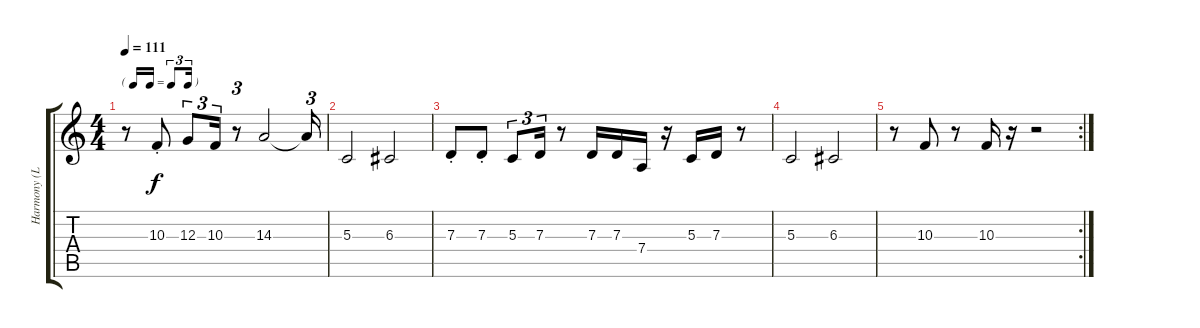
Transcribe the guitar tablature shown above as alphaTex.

\track ("Harmony (Left)" "Harmony (L") {instrument lead2sawtooth}
\staff {score tabs}
\tuning (E4 B3 G3 D3 A2 E2) {hide}
\ts (4 4)
\tf triplet16th
\tempo 111
\clef g2
\ks c
r.8{dy f} 10.3{st}.8 12.3.8{tu (3 2)} 10.3.16{tu (3 2)} r.8{tu (3 2)} 14.3.2 14.3{t}.16{tu (3 2)} |
5.3.2 6.3.2 |
7.3{st}.8 7.3{st}.8 5.3.8{tu (3 2)} 7.3.16{tu (3 2)} r.8 7.3.16 7.3.16 7.4.16 r.16 5.3.16 7.3.16 r.8 |
5.3.2 6.3.2 |
\rc 2
r.8 10.3.8 r.8 10.3.16 r.16 r.2
